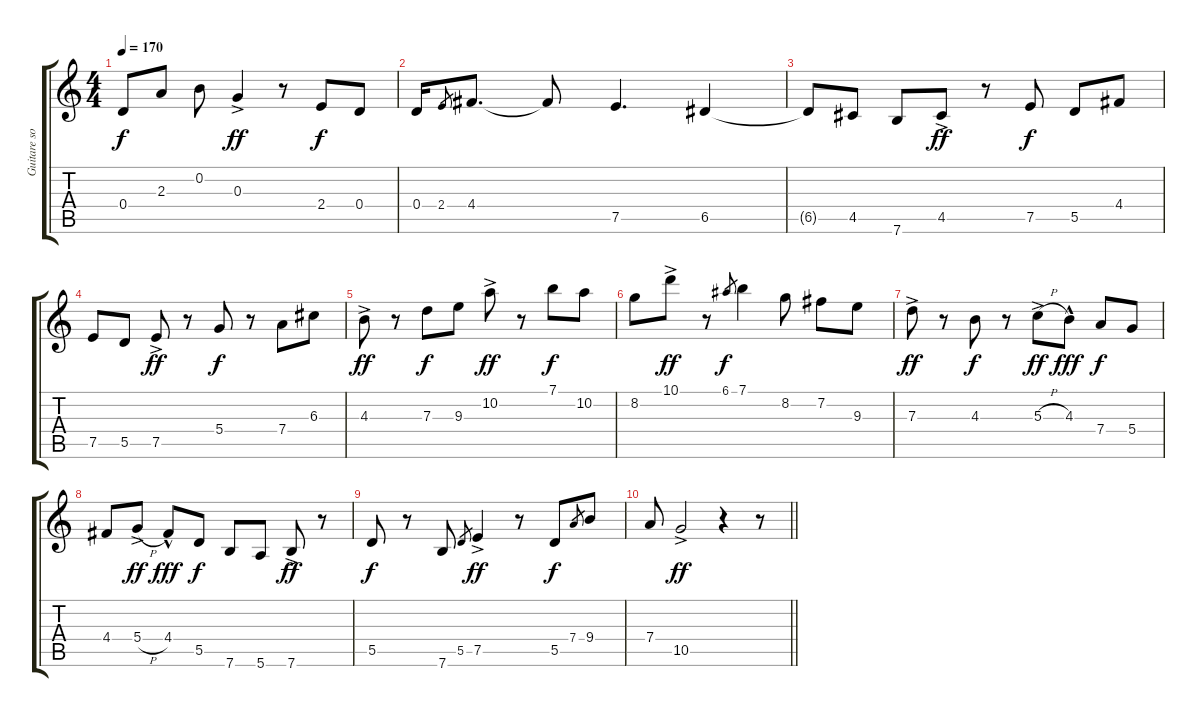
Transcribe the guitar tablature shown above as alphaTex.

\track ("Guitare solo" "Guitare so") {instrument acousticguitarsteel}
\staff {score tabs}
\tuning (E4 B3 G3 D3 A2 E2) {hide}
\ts (4 4)
\tempo 170
\clef g2
\ks c
0.4.8{dy f} 2.3.8 0.2.8 0.3{ac}.4{dy ff} r.8 2.4.8{dy f} 0.4.8 |
0.4.16 2.4.8{gr} 4.4.8{d} 4.4{t}.8 7.5.4{d} 6.5.4 |
6.5{t}.8 4.5.8 7.6.8 4.5{ac}.8{dy ff} r.8 7.5.8{dy f} 5.5.8 4.4.8 |
7.5.8 5.5.8 7.5{ac}.8{dy ff} r.8 5.4.8{dy f} r.8 7.4.8 6.3.8 |
4.3{ac}.8{dy ff} r.8 7.3.8{dy f} 9.3.8 10.2{ac}.8{dy ff} r.8 7.1.8{dy f} 10.2.8 |
8.2.8 10.1{ac}.8{dy ff} r.8 6.1.8{gr dy f} 7.1.4 8.2.8 7.2.8 9.3.8 |
7.3{ac}.8{dy ff} r.8 4.3.8{dy f} r.8 5.3{h ac}.8{dy ff} 4.3{hac}.8{dy fff} 7.4.8{dy f} 5.4.8 |
4.4.8 5.4{h ac}.8{dy ff} 4.4{hac}.8{dy fff} 5.5.8{dy f} 7.6.8 5.6.8 7.6{ac}.8{dy ff} r.8 |
5.5.8{dy f} r.8 7.6.8 5.5.8{gr} 7.5{ac}.4{dy ff} r.8 5.5.8{dy f} 7.4.8{gr} 9.4.8 |
\barLineRight lightlight
7.4.8 10.5{ac}.2{dy ff} r.4 r.8
